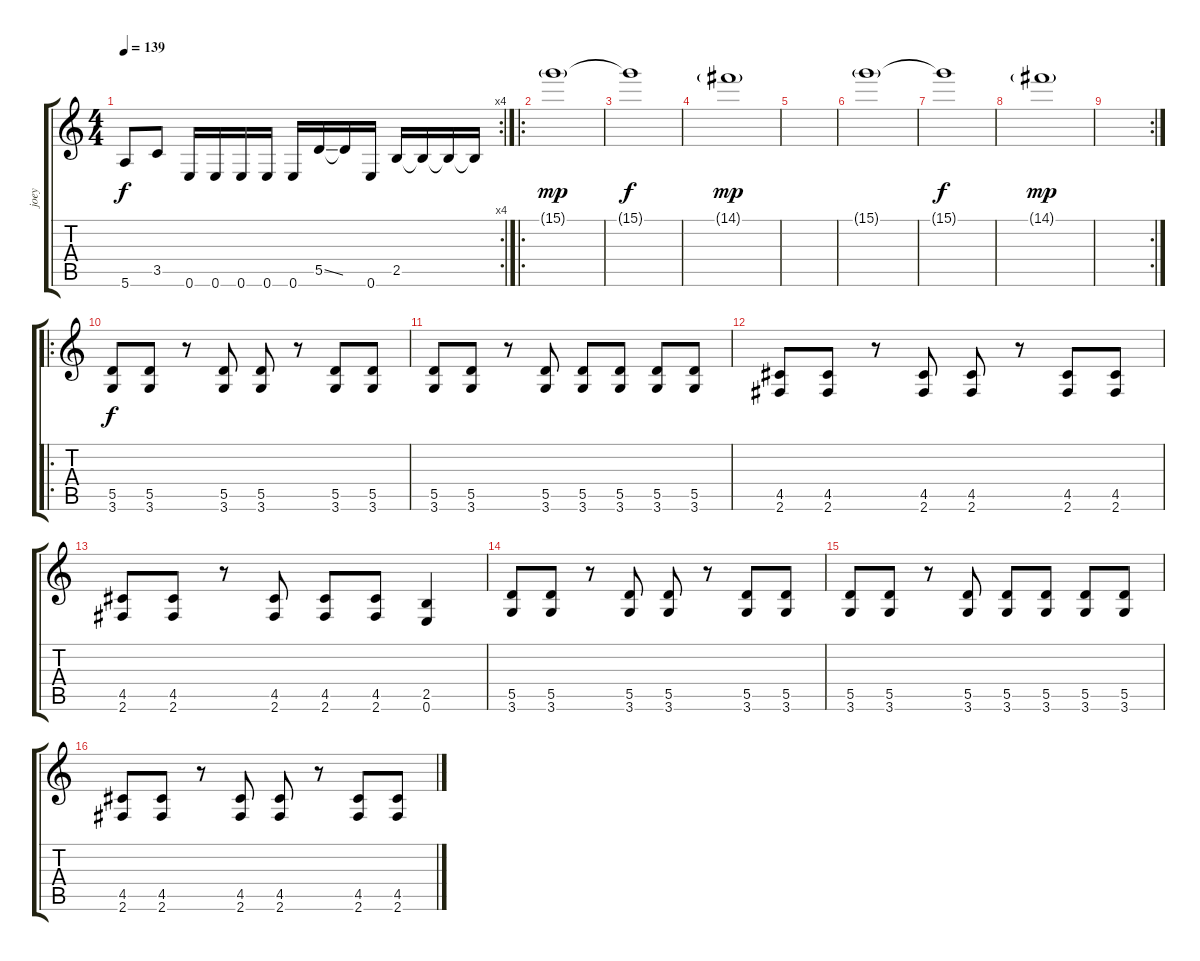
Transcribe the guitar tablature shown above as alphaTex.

\track ("joey" "joey") {instrument distortionguitar}
\staff {score tabs}
\tuning (E4 B3 G3 D3 A2 E2) {hide}
\rc 4
\ts (4 4)
\tempo 139
\clef g2
\ks c
5.6.8{dy f} 3.5.8 0.6.16 0.6.16 0.6.16 0.6.16 0.6.16 5.5{ss}.16 5.5{t}.16 0.6.16 2.5.16 2.5{t}.16 2.5{t}.16 2.5{t}.16 |
\ro
15.1{g}.1{dy mp balance 0 instrument choiraahs} |
15.1{t}.1{dy f} |
14.1{g}.1{dy mp} |
|
15.1{g}.1{balance 0 instrument choiraahs} |
15.1{t}.1{dy f} |
14.1{g}.1{dy mp} |
\rc 2
|
\ro
(5.5 3.6).8{dy f} (5.5 3.6).8 r.8 (5.5 3.6).8 (5.5 3.6).8 r.8 (5.5 3.6).8 (5.5 3.6).8 |
(5.5 3.6).8 (5.5 3.6).8 r.8 (5.5 3.6).8 (5.5 3.6).8 (5.5 3.6).8 (5.5 3.6).8 (5.5 3.6).8 |
(4.5 2.6).8 (4.5 2.6).8 r.8 (4.5 2.6).8 (4.5 2.6).8 r.8 (4.5 2.6).8 (4.5 2.6).8 |
(4.5 2.6).8 (4.5 2.6).8 r.8 (4.5 2.6).8 (4.5 2.6).8 (4.5 2.6).8 (2.5 0.6).4 |
(5.5 3.6).8 (5.5 3.6).8 r.8 (5.5 3.6).8 (5.5 3.6).8 r.8 (5.5 3.6).8 (5.5 3.6).8 |
(5.5 3.6).8 (5.5 3.6).8 r.8 (5.5 3.6).8 (5.5 3.6).8 (5.5 3.6).8 (5.5 3.6).8 (5.5 3.6).8 |
(4.5 2.6).8 (4.5 2.6).8 r.8 (4.5 2.6).8 (4.5 2.6).8 r.8 (4.5 2.6).8 (4.5 2.6).8
